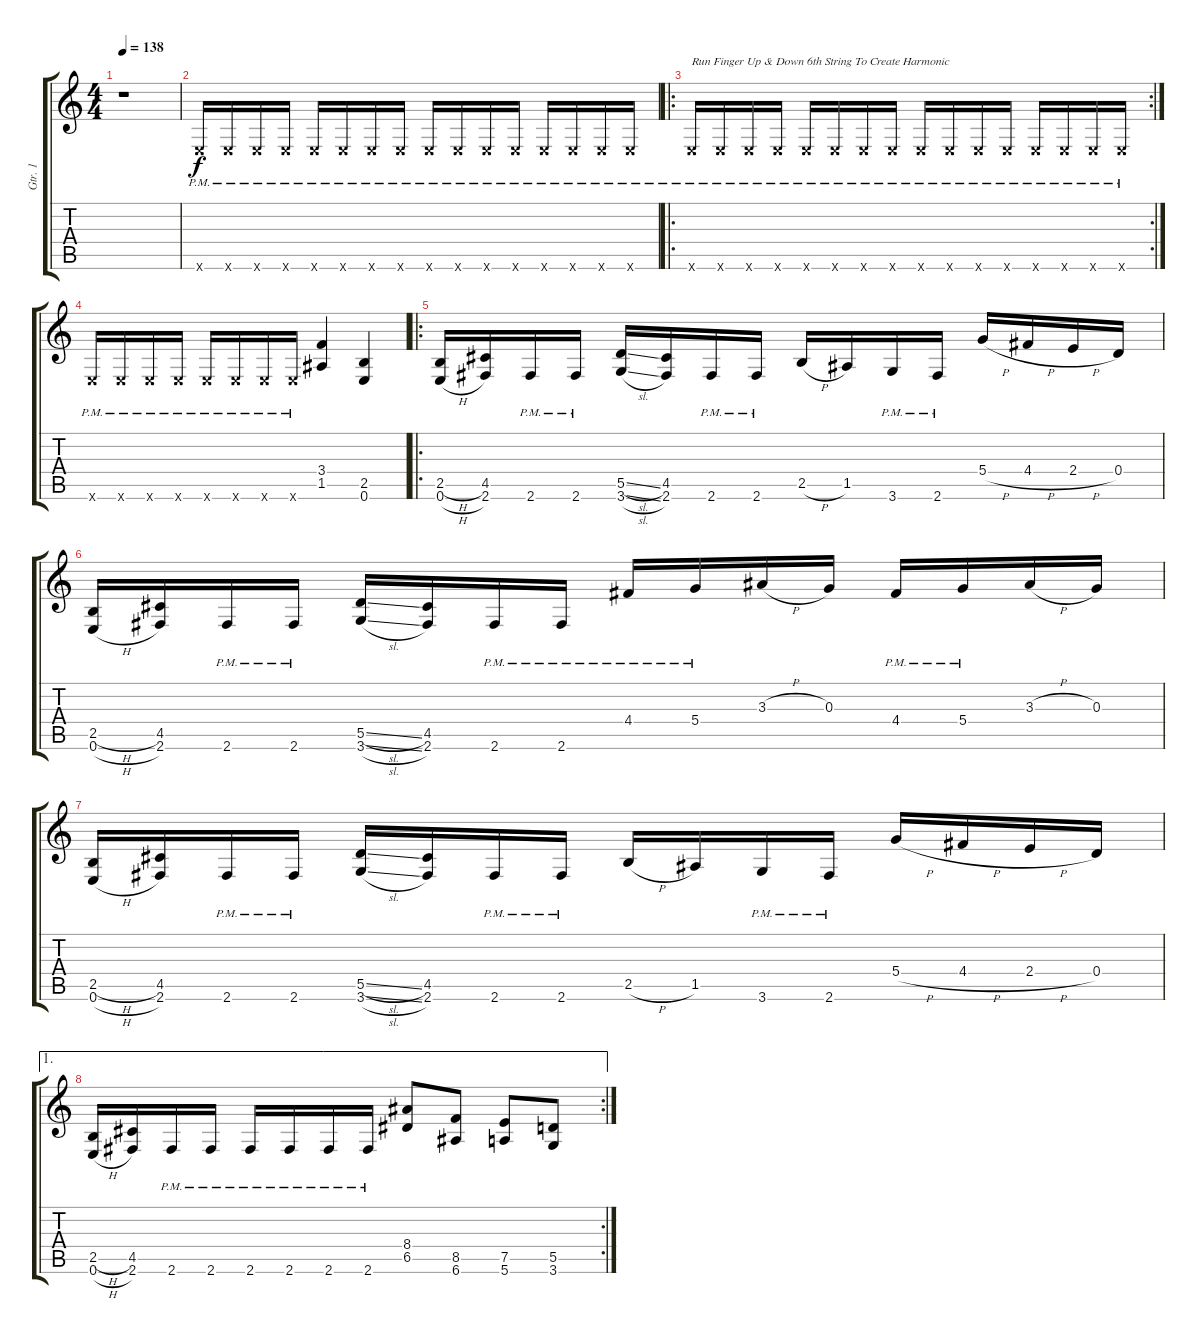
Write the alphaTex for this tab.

\track ("Gtr. 1" "Gtr. 1") {instrument distortionguitar}
\staff {score tabs}
\tuning (E4 B3 G3 D3 A2 E2) {hide}
\ts (4 4)
\tempo 138
\clef g2
\ks c
r.1{dy f instrument distortionguitar} |
0.6{pm x}.16 0.6{pm x}.16 0.6{pm x}.16 0.6{pm x}.16 0.6{pm x}.16 0.6{pm x}.16 0.6{pm x}.16 0.6{pm x}.16 0.6{pm x}.16 0.6{pm x}.16 0.6{pm x}.16 0.6{pm x}.16 0.6{pm x}.16 0.6{pm x}.16 0.6{pm x}.16 0.6{pm x}.16 |
\ro
\rc 2
0.6{pm x}.16{txt "Run Finger Up & Down 6th String To Create Harmonic"} 0.6{pm x}.16 0.6{pm x}.16 0.6{pm x}.16 0.6{pm x}.16 0.6{pm x}.16 0.6{pm x}.16 0.6{pm x}.16 0.6{pm x}.16 0.6{pm x}.16 0.6{pm x}.16 0.6{pm x}.16 0.6{pm x}.16 0.6{pm x}.16 0.6{pm x}.16 0.6{pm x}.16 |
0.6{pm x}.16 0.6{pm x}.16 0.6{pm x}.16 0.6{pm x}.16 0.6{pm x}.16 0.6{pm x}.16 0.6{pm x}.16 0.6{pm x}.16 (3.4 1.5).4 (2.5 0.6).4 |
\ro
(2.5{h} 0.6{h}).16 (4.5 2.6).16 2.6{pm}.16 2.6{pm}.16 (5.5{sl} 3.6{sl}).16 (4.5 2.6).16 2.6{pm}.16 2.6{pm}.16 2.5{h}.16 1.5.16 3.6{pm}.16 2.6{pm}.16 5.4{h}.16 4.4{h}.16 2.4{h}.16 0.4.16 |
(2.5{h} 0.6{h}).16 (4.5 2.6).16 2.6{pm}.16 2.6{pm}.16 (5.5{sl} 3.6{sl}).16 (4.5 2.6).16 2.6{pm}.16 2.6{pm}.16 4.4{pm}.16 5.4{pm}.16 3.3{h}.16 0.3.16 4.4{pm}.16 5.4{pm}.16 3.3{h}.16 0.3.16 |
(2.5{h} 0.6{h}).16 (4.5 2.6).16 2.6{pm}.16 2.6{pm}.16 (5.5{sl} 3.6{sl}).16 (4.5 2.6).16 2.6{pm}.16 2.6{pm}.16 2.5{h}.16 1.5.16 3.6{pm}.16 2.6{pm}.16 5.4{h}.16 4.4{h}.16 2.4{h}.16 0.4.16 |
\ae 1
\rc 2
(2.5{h} 0.6{h}).16 (4.5 2.6).16 2.6{pm}.16 2.6{pm}.16 2.6{pm}.16 2.6{pm}.16 2.6{pm}.16 2.6{pm}.16 (8.4 6.5).8 (8.5 6.6).8 (7.5 5.6).8 (5.5 3.6).8
